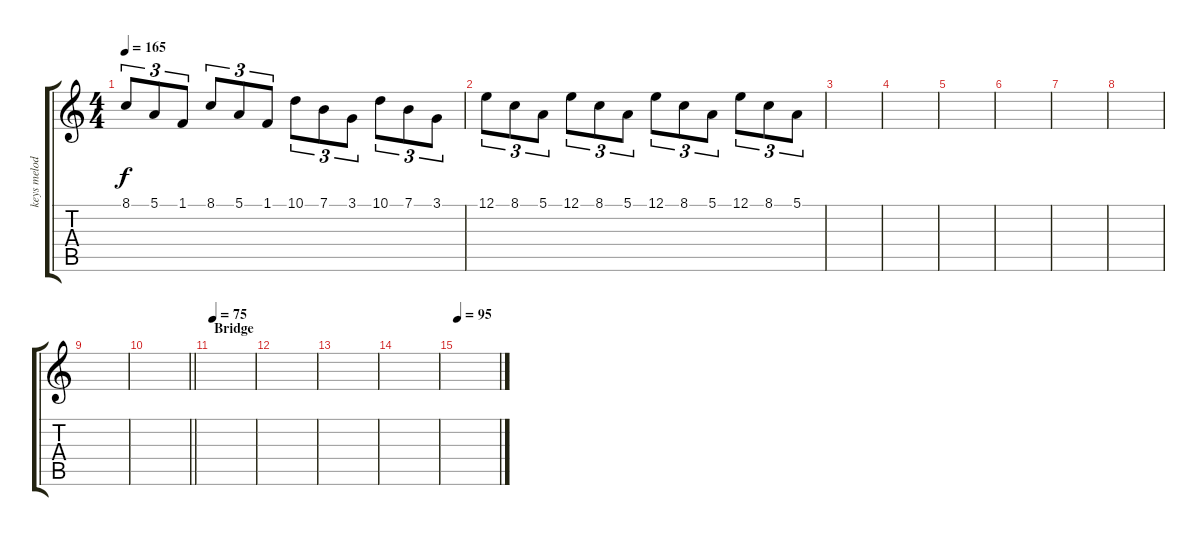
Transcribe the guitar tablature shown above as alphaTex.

\track ("keys melody" "keys melod") {instrument musicbox}
\staff {score tabs}
\tuning (E4 B3 G3 D3 A2 E2) {hide}
\ts (4 4)
\tempo 165
\clef g2
\ks aminor
8.1.8{tu (3 2) dy f} 5.1.8{tu (3 2)} 1.1.8{tu (3 2)} 8.1.8{tu (3 2)} 5.1.8{tu (3 2)} 1.1.8{tu (3 2)} 10.1.8{tu (3 2)} 7.1.8{tu (3 2)} 3.1.8{tu (3 2)} 10.1.8{tu (3 2)} 7.1.8{tu (3 2)} 3.1.8{tu (3 2)} |
12.1.8{tu (3 2)} 8.1.8{tu (3 2)} 5.1.8{tu (3 2)} 12.1.8{tu (3 2)} 8.1.8{tu (3 2)} 5.1.8{tu (3 2)} 12.1.8{tu (3 2)} 8.1.8{tu (3 2)} 5.1.8{tu (3 2)} 12.1.8{tu (3 2)} 8.1.8{tu (3 2)} 5.1.8{tu (3 2)} |
|
|
|
|
|
|
|
\barLineRight lightlight
|
\section ("" "Bridge")
\tempo 75
|
|
|
|
\tempo 95
